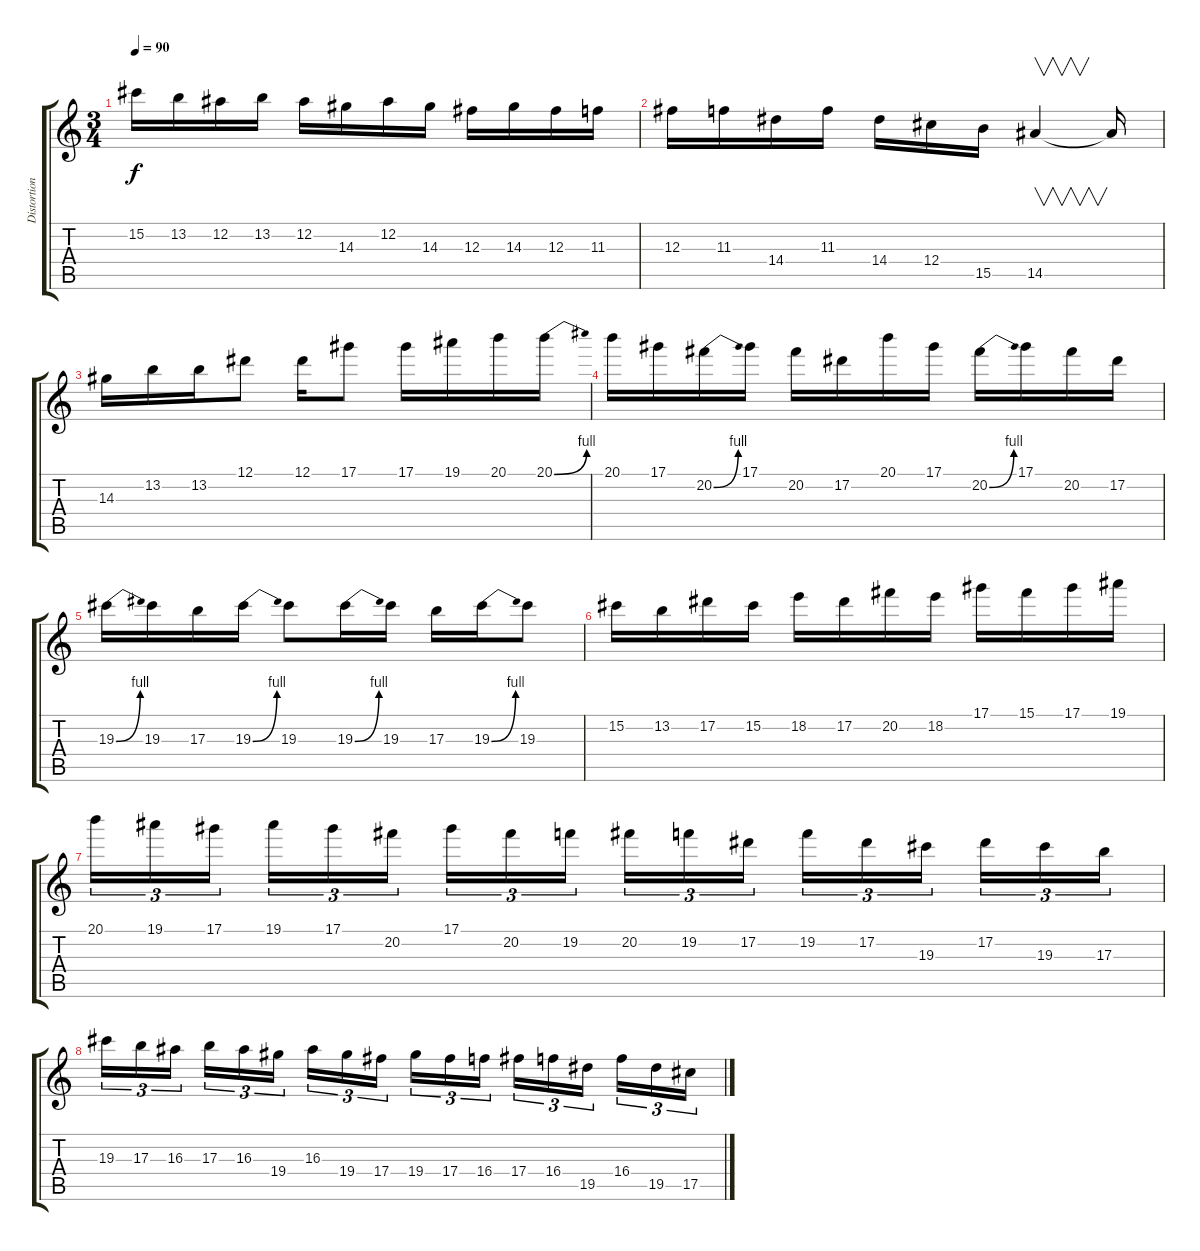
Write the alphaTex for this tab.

\track ("Distortion Lead Guitar" "Distortion") {instrument distortionguitar}
\staff {score tabs}
\tuning (Eb4 Bb3 Gb3 Db3 Ab2 Eb2) {hide}
\ts (3 4)
\tempo 90
\clef g2
\ks c
15.2.16{dy f} 13.2.16 12.2.16 13.2.16 12.2.16 14.3.16 12.2.16 14.3.16 12.3.16 14.3.16 12.3.16 11.3.16 |
12.3.16 11.3.16 14.4.16 11.3.16 14.4.16 12.4.16 15.5.16 14.5.4{v} 14.5{t}.16 |
14.3.16 13.2.16 13.2.16 12.1.8 12.1.16 17.1.8 17.1.16 19.1.16 20.1.16 20.1{be (bend 0 0 60 4)}.16 |
20.1.16 17.1.16 20.2{be (bend 0 0 60 4)}.16 17.1.16 20.2.16 17.2.16 20.1.16 17.1.16 20.2{be (bend 0 0 60 4)}.16 17.1.16 20.2.16 17.2.16 |
19.3{be (bend 0 0 60 4)}.16 19.3.16 17.3.16 19.3{be (bend 0 0 60 4)}.16 19.3.8 19.3{be (bend 0 0 60 4)}.16 19.3.16 17.3.16 19.3{be (bend 0 0 60 4)}.16 19.3.8 |
15.2.16 13.2.16 17.2.16 15.2.16 18.2.16 17.2.16 20.2.16 18.2.16 17.1.16 15.1.16 17.1.16 19.1.16 |
20.1.16{tu (3 2)} 19.1.16{tu (3 2)} 17.1.16{tu (3 2)} 19.1.16{tu (3 2)} 17.1.16{tu (3 2)} 20.2.16{tu (3 2)} 17.1.16{tu (3 2)} 20.2.16{tu (3 2)} 19.2.16{tu (3 2)} 20.2.16{tu (3 2)} 19.2.16{tu (3 2)} 17.2.16{tu (3 2)} 19.2.16{tu (3 2)} 17.2.16{tu (3 2)} 19.3.16{tu (3 2)} 17.2.16{tu (3 2)} 19.3.16{tu (3 2)} 17.3.16{tu (3 2)} |
19.3.16{tu (3 2)} 17.3.16{tu (3 2)} 16.3.16{tu (3 2)} 17.3.16{tu (3 2)} 16.3.16{tu (3 2)} 19.4.16{tu (3 2)} 16.3.16{tu (3 2)} 19.4.16{tu (3 2)} 17.4.16{tu (3 2)} 19.4.16{tu (3 2)} 17.4.16{tu (3 2)} 16.4.16{tu (3 2)} 17.4.16{tu (3 2)} 16.4.16{tu (3 2)} 19.5.16{tu (3 2)} 16.4.16{tu (3 2)} 19.5.16{tu (3 2)} 17.5.16{tu (3 2)}
